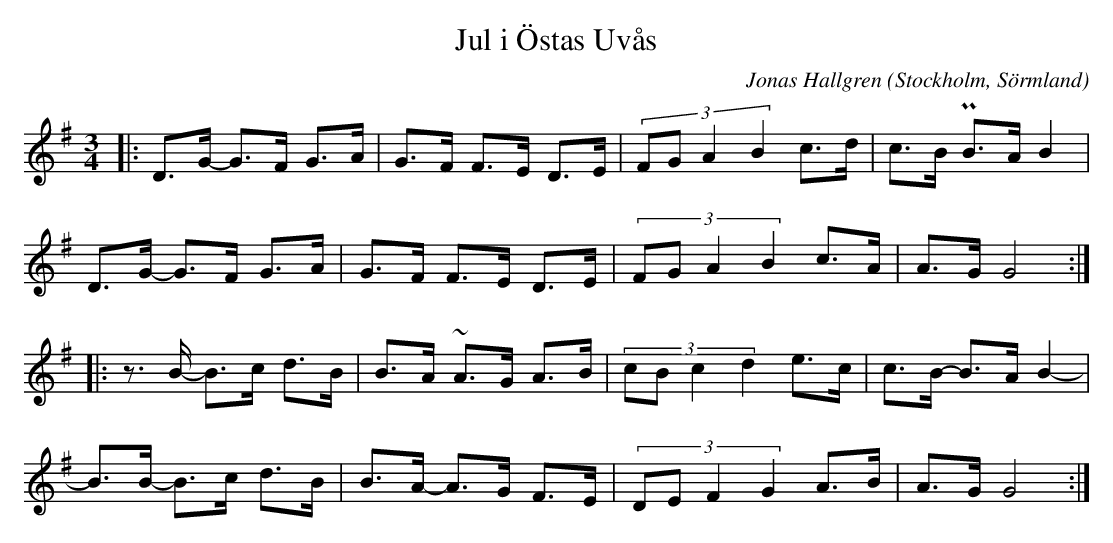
X:1
T:Jul i Östas Uvås
C:Jonas Hallgren
O:Stockholm, Sörmland
M:3/4
L:1/16
K:G
|: D3G- G3F G3A | G3F F3E D3E | (3:2:4 F2G2A4B4 c3d| c3B PB3A B4 |
   D3G- G3F G3A | G3F F3E D3E | (3:2:4 F2G2A4B4 c3A| A3G G8 :|
|: z3B- B3c d3B | B3A ~A3G A3B | (3:2:4 c2B2c4d4 e3c | c3B- B3A B4- |
   B3B- B3c d3B | B3A- A3G F3E | (3:2:4 D2E2F4G4 A3B | A3G G8 :|
